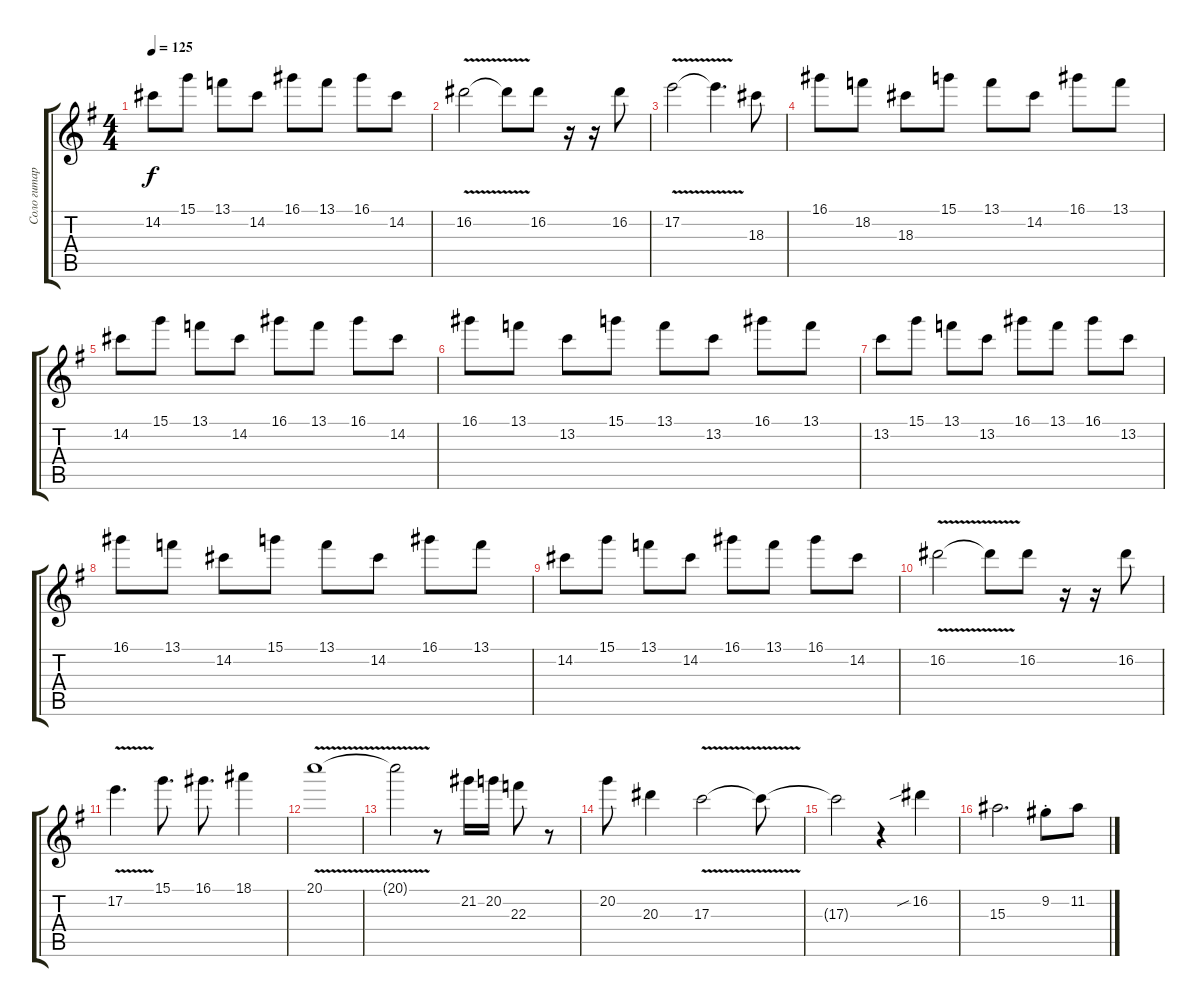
\track ("Соло гитара" "Соло гитар") {instrument electricguitarclean}
\staff {score tabs}
\tuning (E4 B3 G3 D3 A2 E2) {hide}
\ts (4 4)
\tempo 125
\clef g2
\ks eminor
14.2.8{dy f} 15.1.8 13.1.8 14.2.8 16.1.8 13.1.8 16.1.8 14.2.8 |
16.2{v}.2 16.2{t}.8 16.2.8 r.16 r.16 16.2.8 |
17.2{v}.2 17.2{t}.4{d} 18.3.8 |
16.1.8 18.2.8 18.3.8 15.1.8 13.1.8 14.2.8 16.1.8 13.1.8 |
14.2.8 15.1.8 13.1.8 14.2.8 16.1.8 13.1.8 16.1.8 14.2.8 |
16.1.8 13.1.8 13.2.8 15.1.8 13.1.8 13.2.8 16.1.8 13.1.8 |
13.2.8 15.1.8 13.1.8 13.2.8 16.1.8 13.1.8 16.1.8 13.2.8 |
16.1.8 13.1.8 14.2.8 15.1.8 13.1.8 14.2.8 16.1.8 13.1.8 |
14.2.8 15.1.8 13.1.8 14.2.8 16.1.8 13.1.8 16.1.8 14.2.8 |
16.2{v}.2 16.2{t}.8 16.2.8 r.16 r.16 16.2.8 |
17.2{v}.4{d} 15.1.8{d} 16.1.8{d} 18.1.4 |
20.1{v}.1 |
20.1{v t}.2 r.8 21.2.16 20.2.16 22.3.8 r.8 |
20.2.8 20.3.4 17.3{v}.2 17.3{t}.8 |
17.3{t}.2{volume 16} r.4 16.2{sib}.4 |
15.3.2{d} 9.2{st}.8 11.2.8
